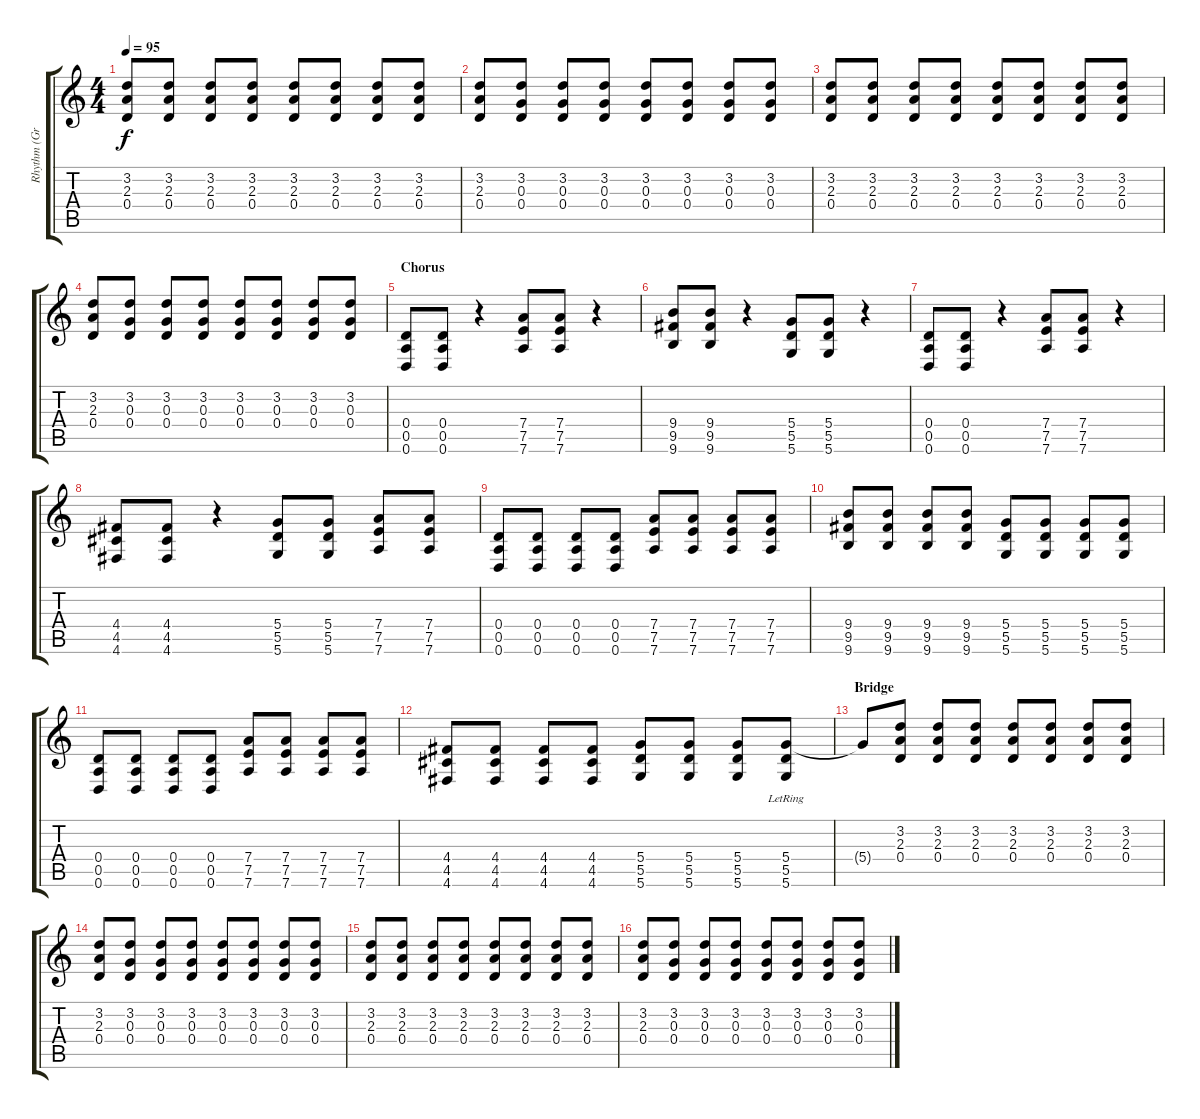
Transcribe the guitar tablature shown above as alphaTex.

\track ("Rhythm (Grant Nicholas)" "Rhythm (Gr") {instrument overdrivenguitar}
\staff {score tabs}
\tuning (E4 B3 G3 D3 A2 D2) {hide}
\ts (4 4)
\tempo 95
\clef g2
\ks c
(3.2 2.3 0.4).8{dy f} (3.2 2.3 0.4).8 (3.2 2.3 0.4).8 (3.2 2.3 0.4).8 (3.2 2.3 0.4).8 (3.2 2.3 0.4).8 (3.2 2.3 0.4).8 (3.2 2.3 0.4).8 |
(3.2 2.3 0.4).8 (3.2 0.3 0.4).8 (3.2 0.3 0.4).8 (3.2 0.3 0.4).8 (3.2 0.3 0.4).8 (3.2 0.3 0.4).8 (3.2 0.3 0.4).8 (3.2 0.3 0.4).8 |
(3.2 2.3 0.4).8 (3.2 2.3 0.4).8 (3.2 2.3 0.4).8 (3.2 2.3 0.4).8 (3.2 2.3 0.4).8 (3.2 2.3 0.4).8 (3.2 2.3 0.4).8 (3.2 2.3 0.4).8 |
(3.2 2.3 0.4).8 (3.2 0.3 0.4).8 (3.2 0.3 0.4).8 (3.2 0.3 0.4).8 (3.2 0.3 0.4).8 (3.2 0.3 0.4).8 (3.2 0.3 0.4).8 (3.2 0.3 0.4).8 |
\section ("" "Chorus")
(0.4 0.5 0.6).8 (0.4 0.5 0.6).8 r.4 (7.4 7.5 7.6).8 (7.4 7.5 7.6).8 r.4 |
(9.4 9.5 9.6).8 (9.4 9.5 9.6).8 r.4 (5.4 5.5 5.6).8 (5.4 5.5 5.6).8 r.4 |
(0.4 0.5 0.6).8 (0.4 0.5 0.6).8 r.4 (7.4 7.5 7.6).8 (7.4 7.5 7.6).8 r.4 |
(4.4 4.5 4.6).8 (4.4 4.5 4.6).8 r.4 (5.4 5.5 5.6).8 (5.4 5.5 5.6).8 (7.4 7.5 7.6).8 (7.4 7.5 7.6).8 |
(0.4 0.5 0.6).8{volume 16} (0.4 0.5 0.6).8 (0.4 0.5 0.6).8 (0.4 0.5 0.6).8 (7.4 7.5 7.6).8 (7.4 7.5 7.6).8 (7.4 7.5 7.6).8 (7.4 7.5 7.6).8 |
(9.4 9.5 9.6).8 (9.4 9.5 9.6).8 (9.4 9.5 9.6).8 (9.4 9.5 9.6).8 (5.4 5.5 5.6).8 (5.4 5.5 5.6).8 (5.4 5.5 5.6).8 (5.4 5.5 5.6).8 |
(0.4 0.5 0.6).8 (0.4 0.5 0.6).8 (0.4 0.5 0.6).8 (0.4 0.5 0.6).8 (7.4 7.5 7.6).8 (7.4 7.5 7.6).8 (7.4 7.5 7.6).8 (7.4 7.5 7.6).8 |
(4.4 4.5 4.6).8 (4.4 4.5 4.6).8 (4.4 4.5 4.6).8 (4.4 4.5 4.6).8 (5.4 5.5 5.6).8 (5.4 5.5 5.6).8 (5.4 5.5 5.6).8 (5.4{lr} 5.5 5.6).8 |
\section ("" "Bridge")
5.4{t}.8 (3.2 2.3 0.4).8 (3.2 2.3 0.4).8 (3.2 2.3 0.4).8 (3.2 2.3 0.4).8 (3.2 2.3 0.4).8 (3.2 2.3 0.4).8 (3.2 2.3 0.4).8 |
(3.2 2.3 0.4).8 (3.2 0.3 0.4).8 (3.2 0.3 0.4).8 (3.2 0.3 0.4).8 (3.2 0.3 0.4).8 (3.2 0.3 0.4).8 (3.2 0.3 0.4).8 (3.2 0.3 0.4).8 |
(3.2 2.3 0.4).8 (3.2 2.3 0.4).8 (3.2 2.3 0.4).8 (3.2 2.3 0.4).8 (3.2 2.3 0.4).8 (3.2 2.3 0.4).8 (3.2 2.3 0.4).8 (3.2 2.3 0.4).8 |
(3.2 2.3 0.4).8 (3.2 0.3 0.4).8 (3.2 0.3 0.4).8 (3.2 0.3 0.4).8 (3.2 0.3 0.4).8 (3.2 0.3 0.4).8 (3.2 0.3 0.4).8 (3.2 0.3 0.4).8
